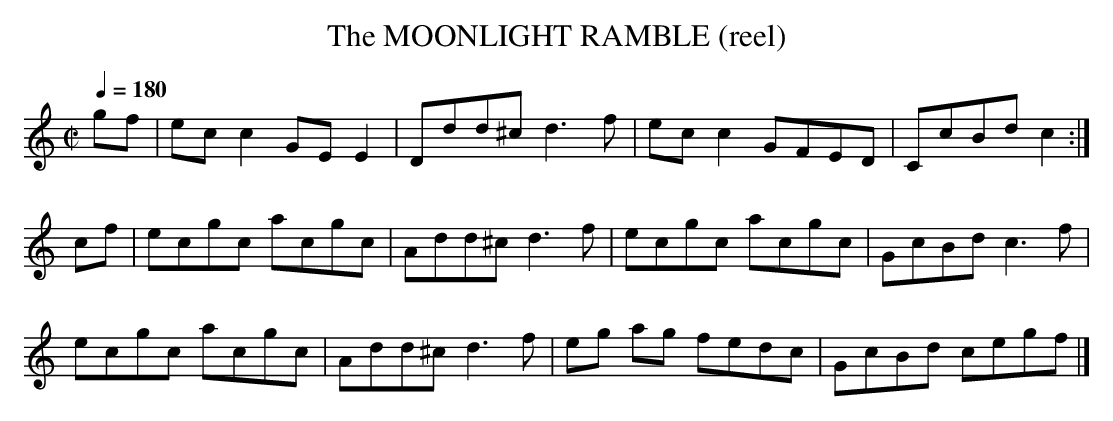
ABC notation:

X:1
T:MOONLIGHT RAMBLE (reel), The
Q:1/4=180
M:C|
L:1/8
K:C
gf|ecc2 GEE2|Ddd^c d3f|ecc2 GFED|CcBd c2:|
cf|ecgc acgc|Add^c d3f|ecgc acgc|GcBd c3f|
ecgc acgc|Add^c d3f|eg ag fedc|GcBd cegf|]
